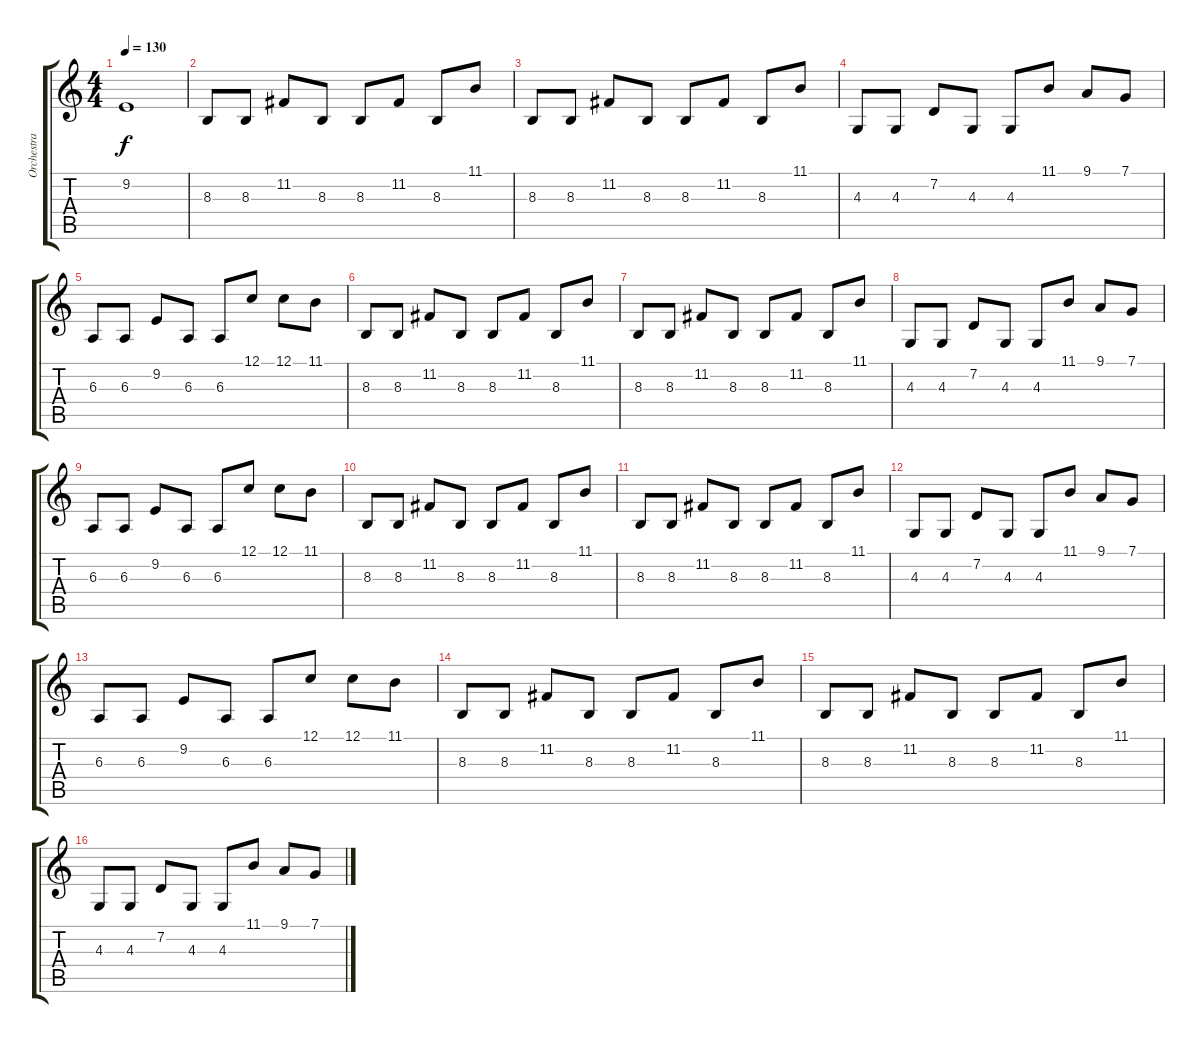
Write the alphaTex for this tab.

\track ("Orchestra" "Orchestra") {instrument stringensemble1}
\staff {score tabs}
\tuning (C4 G3 Eb3 Bb2 F2 C2) {hide}
\ts (4 4)
\tempo 130
\clef g2
\ks c
9.2.1{dy f} |
8.3.8 8.3.8 11.2.8 8.3.8 8.3.8 11.2.8 8.3.8 11.1.8 |
8.3.8 8.3.8 11.2.8 8.3.8 8.3.8 11.2.8 8.3.8 11.1.8 |
4.3.8 4.3.8 7.2.8 4.3.8 4.3.8 11.1.8 9.1.8 7.1.8 |
6.3.8 6.3.8 9.2.8 6.3.8 6.3.8 12.1.8 12.1.8 11.1.8 |
8.3.8 8.3.8 11.2.8 8.3.8 8.3.8 11.2.8 8.3.8 11.1.8 |
8.3.8 8.3.8 11.2.8 8.3.8 8.3.8 11.2.8 8.3.8 11.1.8 |
4.3.8 4.3.8 7.2.8 4.3.8 4.3.8 11.1.8 9.1.8 7.1.8 |
6.3.8 6.3.8 9.2.8 6.3.8 6.3.8 12.1.8 12.1.8 11.1.8 |
8.3.8 8.3.8 11.2.8 8.3.8 8.3.8 11.2.8 8.3.8 11.1.8 |
8.3.8 8.3.8 11.2.8 8.3.8 8.3.8 11.2.8 8.3.8 11.1.8 |
4.3.8 4.3.8 7.2.8 4.3.8 4.3.8 11.1.8 9.1.8 7.1.8 |
6.3.8 6.3.8 9.2.8 6.3.8 6.3.8 12.1.8 12.1.8 11.1.8 |
8.3.8 8.3.8 11.2.8 8.3.8 8.3.8 11.2.8 8.3.8 11.1.8 |
8.3.8 8.3.8 11.2.8 8.3.8 8.3.8 11.2.8 8.3.8 11.1.8 |
4.3.8 4.3.8 7.2.8 4.3.8 4.3.8 11.1.8 9.1.8 7.1.8
